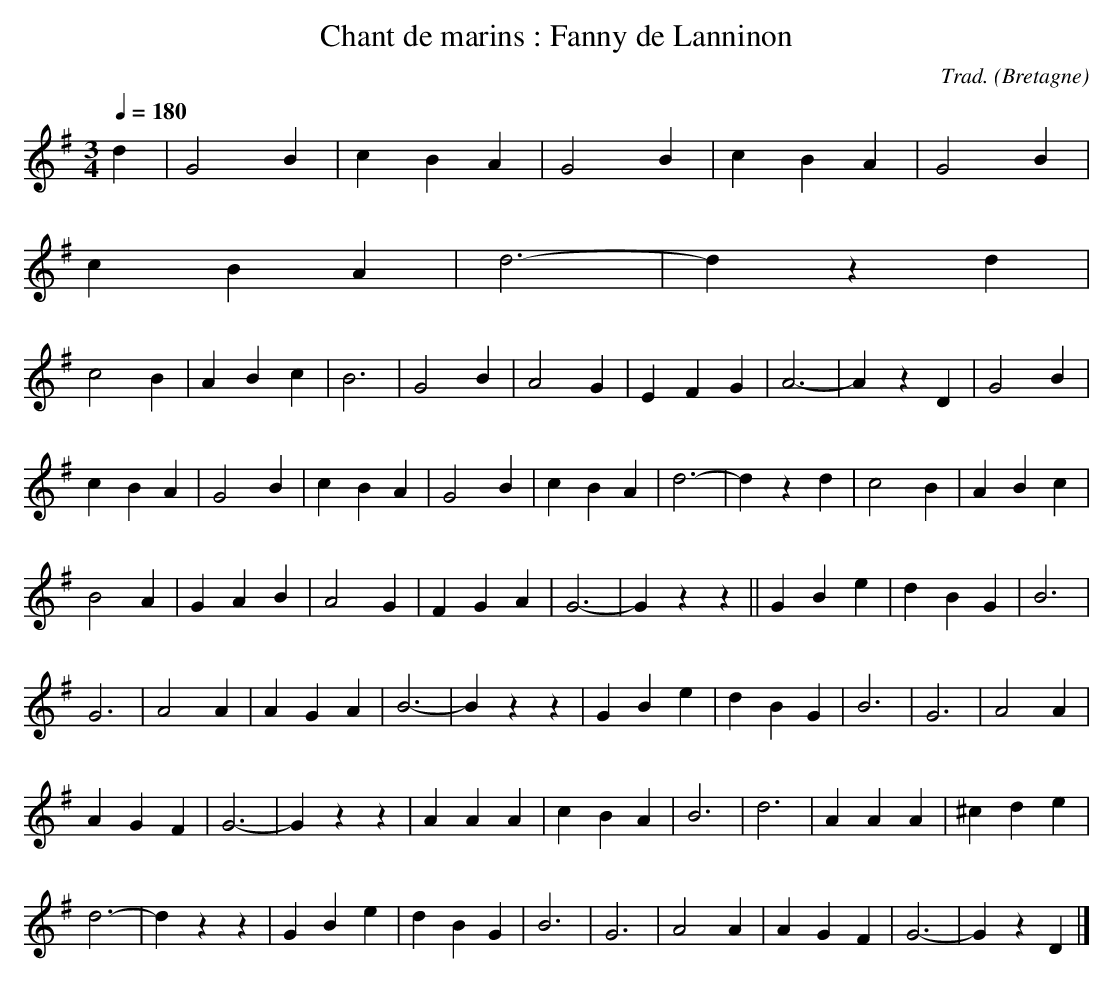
X:1
T:Chant de marins : Fanny de Lanninon
C:Trad.
O:Bretagne
M:3/4
L:1/4
Q:1/4=180
K:G
d | G2 B | c B A | G2 B | c B A | G2 B |
c B A | d3- | d z d |
c2 B | A B c | B3 | G2 B | A2 G | E F G | A3- | A z D | G2 B |
c B A | G2 B | c B A | G2 B | c B A | d3- | d z d | c2 B | A B c |
B2 A | G A B | A2 G | F G A | G3- | G z z || G B e | d B G | B3 |
G3 | A2 A | A G A | B3- | B z z | G B e | d B G | B3 | G3 | A2 A |
A G F | G3- | G z z | A A A | c B A | B3 | d3 | A A A | ^c d e |
d3- | d z z | G B e | d B G | B3 | G3 | A2 A | A G F | G3- | G z D |]
